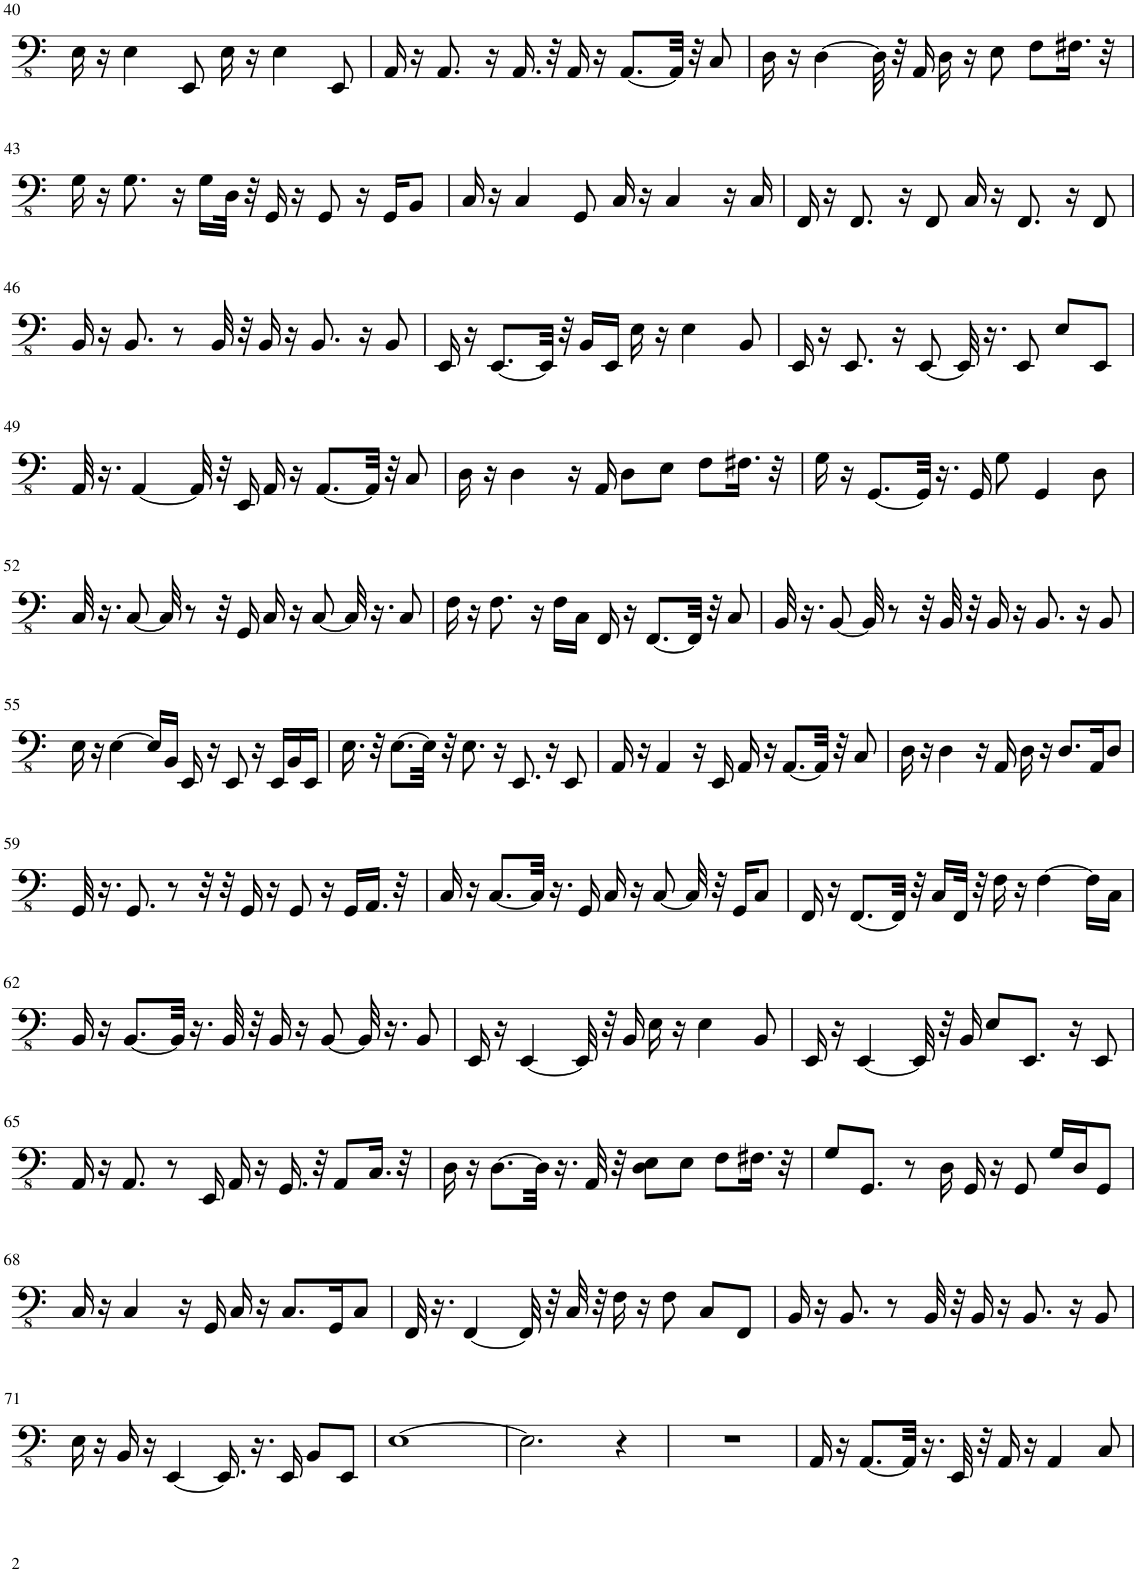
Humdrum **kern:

**kern
*part1
*staff1
*I"Bass
!!LO:PB:g=z
*clefFv4
*k[]
*M4/4
=40
16EE\
16r
4EE\
8EEE/
16EE\
16r
4EE\
8EEE/
=41
16AAA/
16r
8.AAA/
16r
16.AAA/
32r
16AAA/
16r
[8.AAA/L
32AAA/Jkk]
32r
8CC/
=42
16DD\
16r
[4DD\
32DD\]
32r
16AAA/
16DD\
16r
8EE\
8FF\L
16.FF#X\Jk
32r
!!LO:LB:g=z
=43
16GG\
16r
8.GG\
16r
16GG\LL
32DD\JJk
32r
16GGG/
16r
8GGG/
16r
16GGG/KL
8BBB/J
=44
16CC/
16r
4CC/
8GGG/
16CC/
16r
4CC/
16r
16CC/
=45
16FFF/
16r
8.FFF/
16r
8FFF/
16CC/
16r
8.FFF/
16r
8FFF/
!!LO:LB:g=z
=46
16BBB/
16r
8.BBB/
8r
32BBB/
32r
16BBB/
16r
8.BBB/
16r
8BBB/
=47
16EEE/
16r
[8.EEE/L
32EEE/Jkk]
32r
16BBB/LL
16EEE/JJ
16EE\
16r
4EE\
8BBB/
=48
16EEE/
16r
8.EEE/
16r
[8EEE/
32EEE/]
16.r
8EEE/
8EE/L
8EEE/J
!!LO:LB:g=z
=49
32AAA/
16.r
[4AAA/
32AAA/]
32r
16EEE/
16AAA/
16r
[8.AAA/L
32AAA/Jkk]
32r
8CC/
=50
16DD\
16r
4DD\
16r
16AAA/
8DD\L
8EE\J
8FF\L
16.FF#X\Jk
32r
=51
16GG\
16r
[8.GGG/L
32GGG/Jkk]
16.r
16GGG/
8GG\
4GGG/
8DD\
!!LO:LB:g=z
=52
32CC/
16.r
[8CC/
32CC/]
8r
32r
16GGG/
16CC/
16r
[8CC/
32CC/]
16.r
8CC/
=53
16FF\
16r
8.FF\
16r
16FF\LL
16CC\JJ
16FFF/
16r
[8.FFF/L
32FFF/Jkk]
32r
8CC/
=54
32BBB/
16.r
[8BBB/
32BBB/]
8r
32r
32BBB/
32r
16BBB/
16r
8.BBB/
16r
8BBB/
!!LO:LB:g=z
=55
16EE\
16r
[4EE\
16EE/LL]
16BBB/JJ
16EEE/
16r
8EEE/
16r
16EEE/LL
16BBB/
16EEE/JJ
=56
16.EE\
32r
[8.EE\L
32EE\Jkk]
32r
8.EE\
16r
8.EEE/
16r
8EEE/
=57
16AAA/
16r
4AAA/
16r
16EEE/
16AAA/
16r
[8.AAA/L
32AAA/Jkk]
32r
8CC/
=58
16DD\
16r
4DD\
16r
16AAA/
16DD\
16r
8.DD/L
16AAA/K
8DD/J
!!LO:LB:g=z
=59
32GGG/
16.r
8.GGG/
8r
32r
32r
16GGG/
16r
8GGG/
16r
16GGG/LL
16.AAA/JJ
32r
=60
16CC/
16r
[8.CC/L
32CC/Jkk]
16.r
16GGG/
16CC/
16r
[8CC/
32CC/]
32r
16GGG/KL
8CC/J
=61
16FFF/
16r
[8.FFF/L
32FFF/Jkk]
32r
16CC/LL
32FFF/JJk
32r
16FF\
16r
[4FF\
16FF\LL]
16CC\JJ
!!LO:LB:g=z
=62
16BBB/
16r
[8.BBB/L
32BBB/Jkk]
16.r
32BBB/
32r
16BBB/
16r
[8BBB/
32BBB/]
16.r
8BBB/
=63
16EEE/
16r
[4EEE/
32EEE/]
32r
16BBB/
16EE\
16r
4EE\
8BBB/
=64
16EEE/
16r
[4EEE/
32EEE/]
32r
16BBB/
8EE/L
8.EEE/J
16r
8EEE/
!!LO:LB:g=z
=65
16AAA/
16r
8.AAA/
8r
16EEE/
16AAA/
16r
16.GGG/
32r
8AAA/L
16.CC/Jk
32r
=66
16DD\
16r
[8.DD\L
32DD\Jkk]
16.r
32AAA/
32r
8DD\ 8EE\L
8EE\J
8FF\L
16.FF#X\Jk
32r
=67
8GG/L
8.GGG/J
8r
16DD\
16GGG/
16r
8GGG/
16GG/LL
16DD/J
8GGG/J
!!LO:LB:g=z
=68
16CC/
16r
4CC/
16r
16GGG/
16CC/
16r
8.CC/L
16GGG/K
8CC/J
=69
32FFF/
16.r
[4FFF/
32FFF/]
32r
32CC/
32r
16FF\
16r
8FF\
8CC/L
8FFF/J
=70
16BBB/
16r
8.BBB/
8r
32BBB/
32r
16BBB/
16r
8.BBB/
16r
8BBB/
!!LO:LB:g=z
=71
16EE\
16r
16BBB/
16r
[4EEE/
16.EEE/]
16.r
16EEE/
8BBB/L
8EEE/J
=72
[1EE
=73
2.EE\]
4r
=74
1r
=75
16AAA/
16r
[8.AAA/L
32AAA/Jkk]
16.r
32EEE/
32r
16AAA/
16r
4AAA/
8CC/
=
*-
